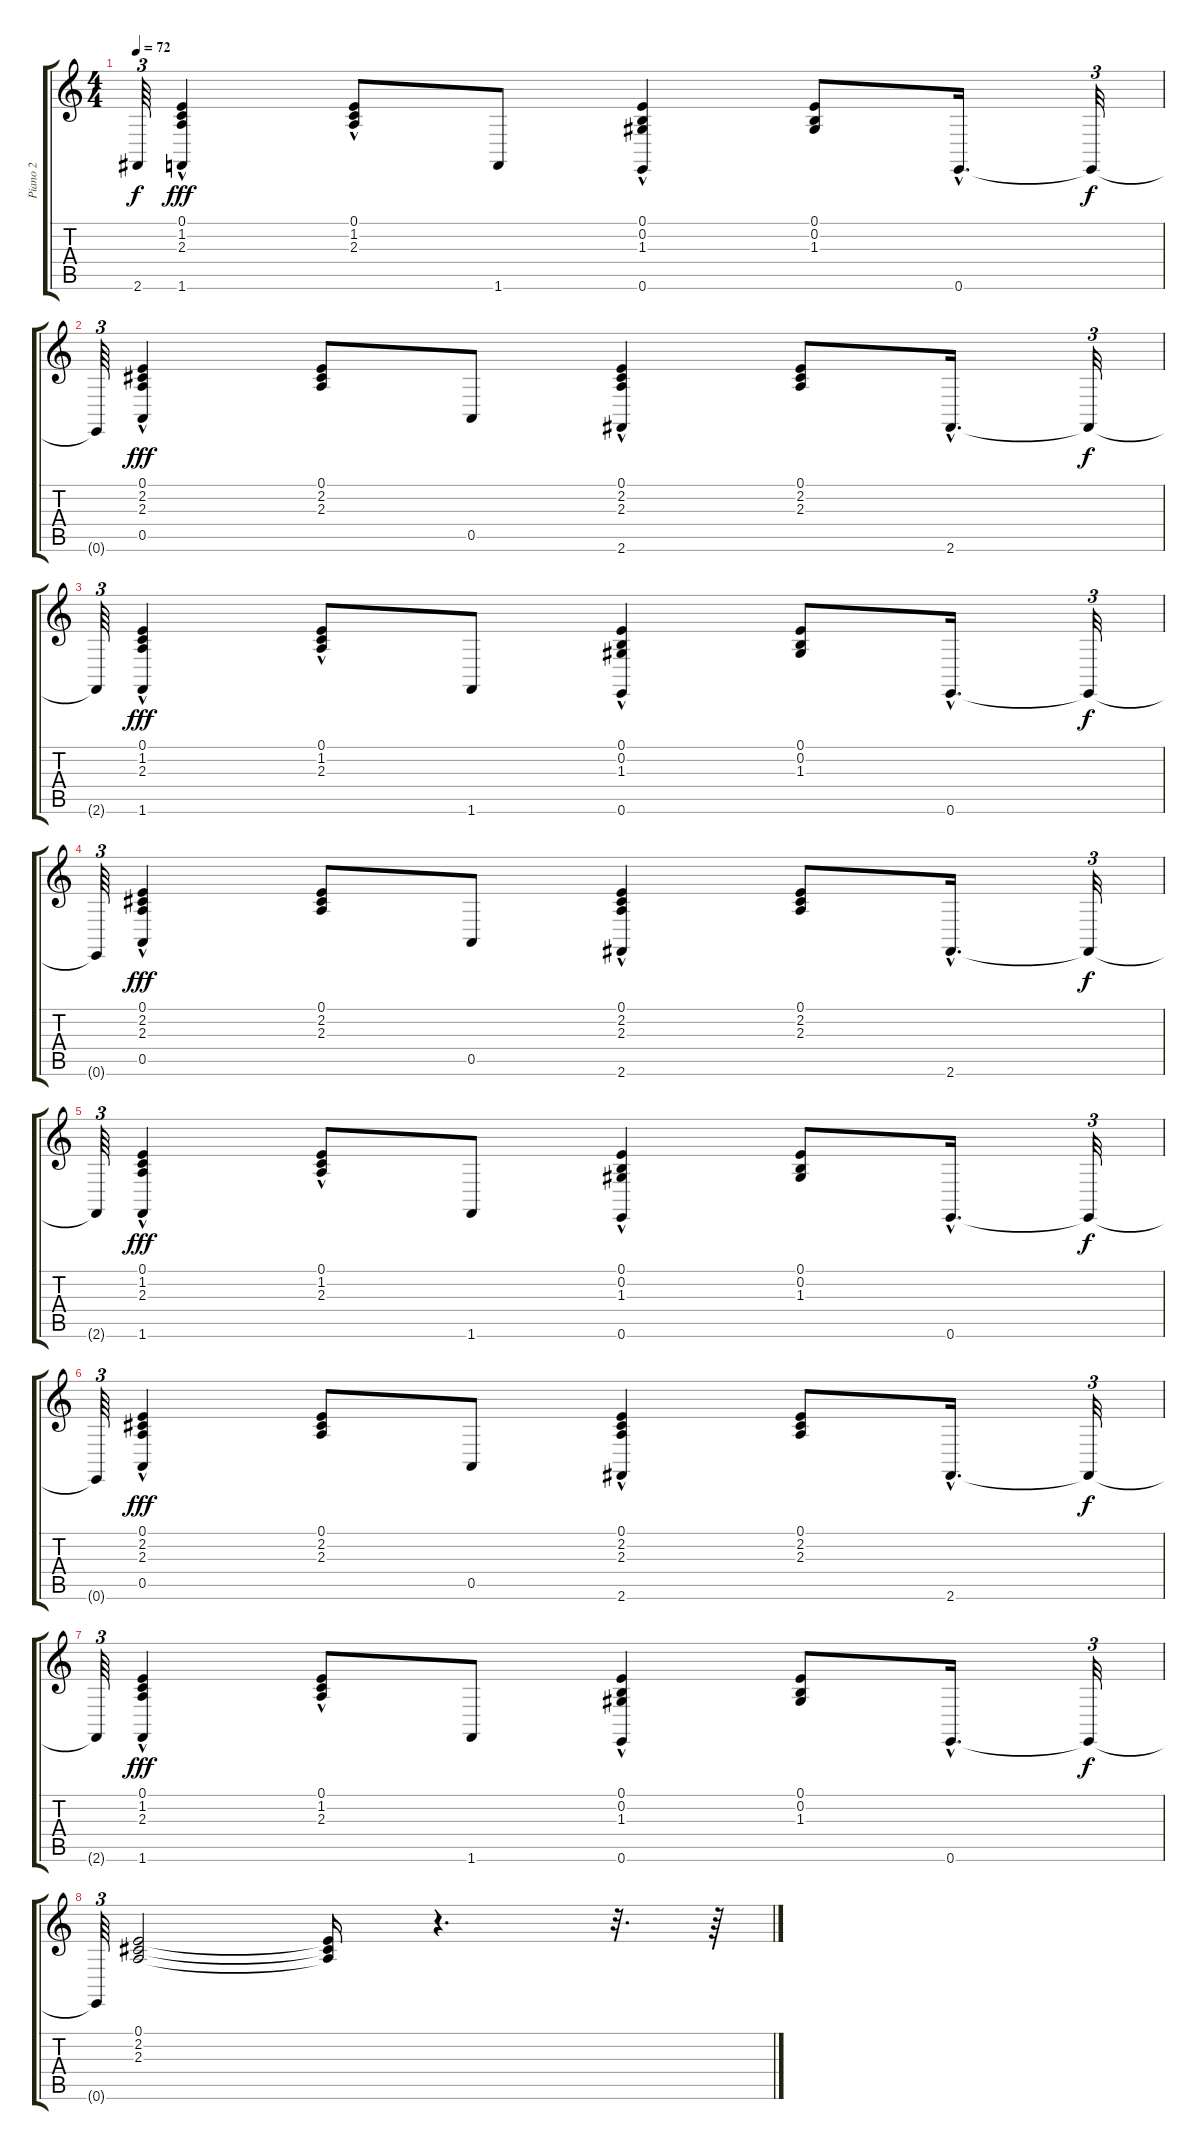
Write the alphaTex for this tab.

\track ("Piano 2" "Piano 2") {instrument acousticgrandpiano}
\staff {score tabs}
\tuning (E4 B3 G3 D3 A2 E2) {hide}
\ts (4 4)
\tempo 72
\clef g2
\ks c
2.6{t}.64{tu (3 2) dy f} (0.1 1.2 2.3 1.6{hac}).4{dy fff} (0.1{hac} 1.2{hac} 2.3).8 1.6.8 (0.1{hac} 0.2 1.3{hac} 0.6).4 (0.1 0.2 1.3).8 0.6{hac}.16{d} 0.6{t}.32{tu (3 2) dy f} |
0.6{t}.64{tu (3 2)} (0.1 2.2 2.3 0.5{hac}).4{dy fff} (0.1 2.2 2.3).8 0.5.8 (0.1{hac} 2.2{hac} 2.3{hac} 2.6).4 (0.1 2.2 2.3).8 2.6{hac}.16{d} 2.6{t}.32{tu (3 2) dy f} |
2.6{t}.64{tu (3 2)} (0.1 1.2 2.3 1.6{hac}).4{dy fff} (0.1{hac} 1.2{hac} 2.3).8 1.6.8 (0.1{hac} 0.2 1.3{hac} 0.6).4 (0.1 0.2 1.3).8 0.6{hac}.16{d} 0.6{t}.32{tu (3 2) dy f} |
0.6{t}.64{tu (3 2)} (0.1 2.2 2.3 0.5{hac}).4{dy fff} (0.1 2.2 2.3).8 0.5.8 (0.1{hac} 2.2{hac} 2.3{hac} 2.6).4 (0.1 2.2 2.3).8 2.6{hac}.16{d} 2.6{t}.32{tu (3 2) dy f} |
2.6{t}.64{tu (3 2)} (0.1 1.2 2.3 1.6{hac}).4{dy fff} (0.1{hac} 1.2{hac} 2.3).8 1.6.8 (0.1{hac} 0.2 1.3{hac} 0.6).4 (0.1 0.2 1.3).8 0.6{hac}.16{d} 0.6{t}.32{tu (3 2) dy f} |
0.6{t}.64{tu (3 2)} (0.1 2.2 2.3 0.5{hac}).4{dy fff} (0.1 2.2 2.3).8 0.5.8 (0.1{hac} 2.2{hac} 2.3{hac} 2.6).4 (0.1 2.2 2.3).8 2.6{hac}.16{d} 2.6{t}.32{tu (3 2) dy f} |
2.6{t}.64{tu (3 2)} (0.1 1.2 2.3 1.6{hac}).4{dy fff} (0.1{hac} 1.2{hac} 2.3).8 1.6.8 (0.1{hac} 0.2 1.3{hac} 0.6).4 (0.1 0.2 1.3).8 0.6{hac}.16{d} 0.6{t}.32{tu (3 2) dy f} |
0.6{t}.64{tu (3 2)} (0.1 2.2 2.3).2 (0.1{t} 2.2{t} 2.3{t}).16 r.4{d} r.32{d} r.64
